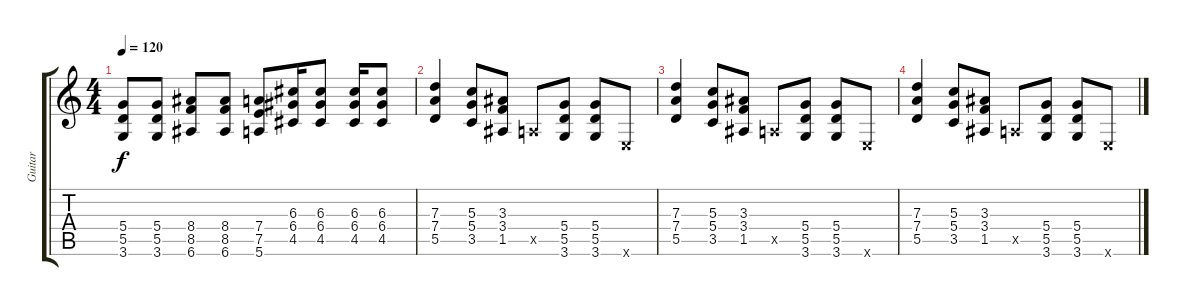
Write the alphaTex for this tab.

\track ("Guitar" "Guitar") {instrument distortionguitar}
\staff {score tabs}
\tuning (E4 B3 G3 D3 A2 E2) {hide}
\ts (4 4)
\tempo 120
\clef g2
\ks c
(5.4 5.5 3.6).8{dy f} (5.4 5.5 3.6).8 (8.4 8.5 6.6).8 (8.4 8.5 6.6).8 (7.4 7.5 5.6).8 (6.3 6.4 4.5).16 (6.3 6.4 4.5).8 (6.3 6.4 4.5).16 (6.3 6.4 4.5).8 |
(7.3 7.4 5.5).4 (5.3 5.4 3.5).8 (3.3 3.4 1.5).8 0.5{x}.8 (5.4 5.5 3.6).8 (5.4 5.5 3.6).8 0.6{x}.8 |
(7.3 7.4 5.5).4 (5.3 5.4 3.5).8 (3.3 3.4 1.5).8 0.5{x}.8 (5.4 5.5 3.6).8 (5.4 5.5 3.6).8 0.6{x}.8 |
(7.3 7.4 5.5).4 (5.3 5.4 3.5).8 (3.3 3.4 1.5).8 0.5{x}.8 (5.4 5.5 3.6).8 (5.4 5.5 3.6).8 0.6{x}.8
